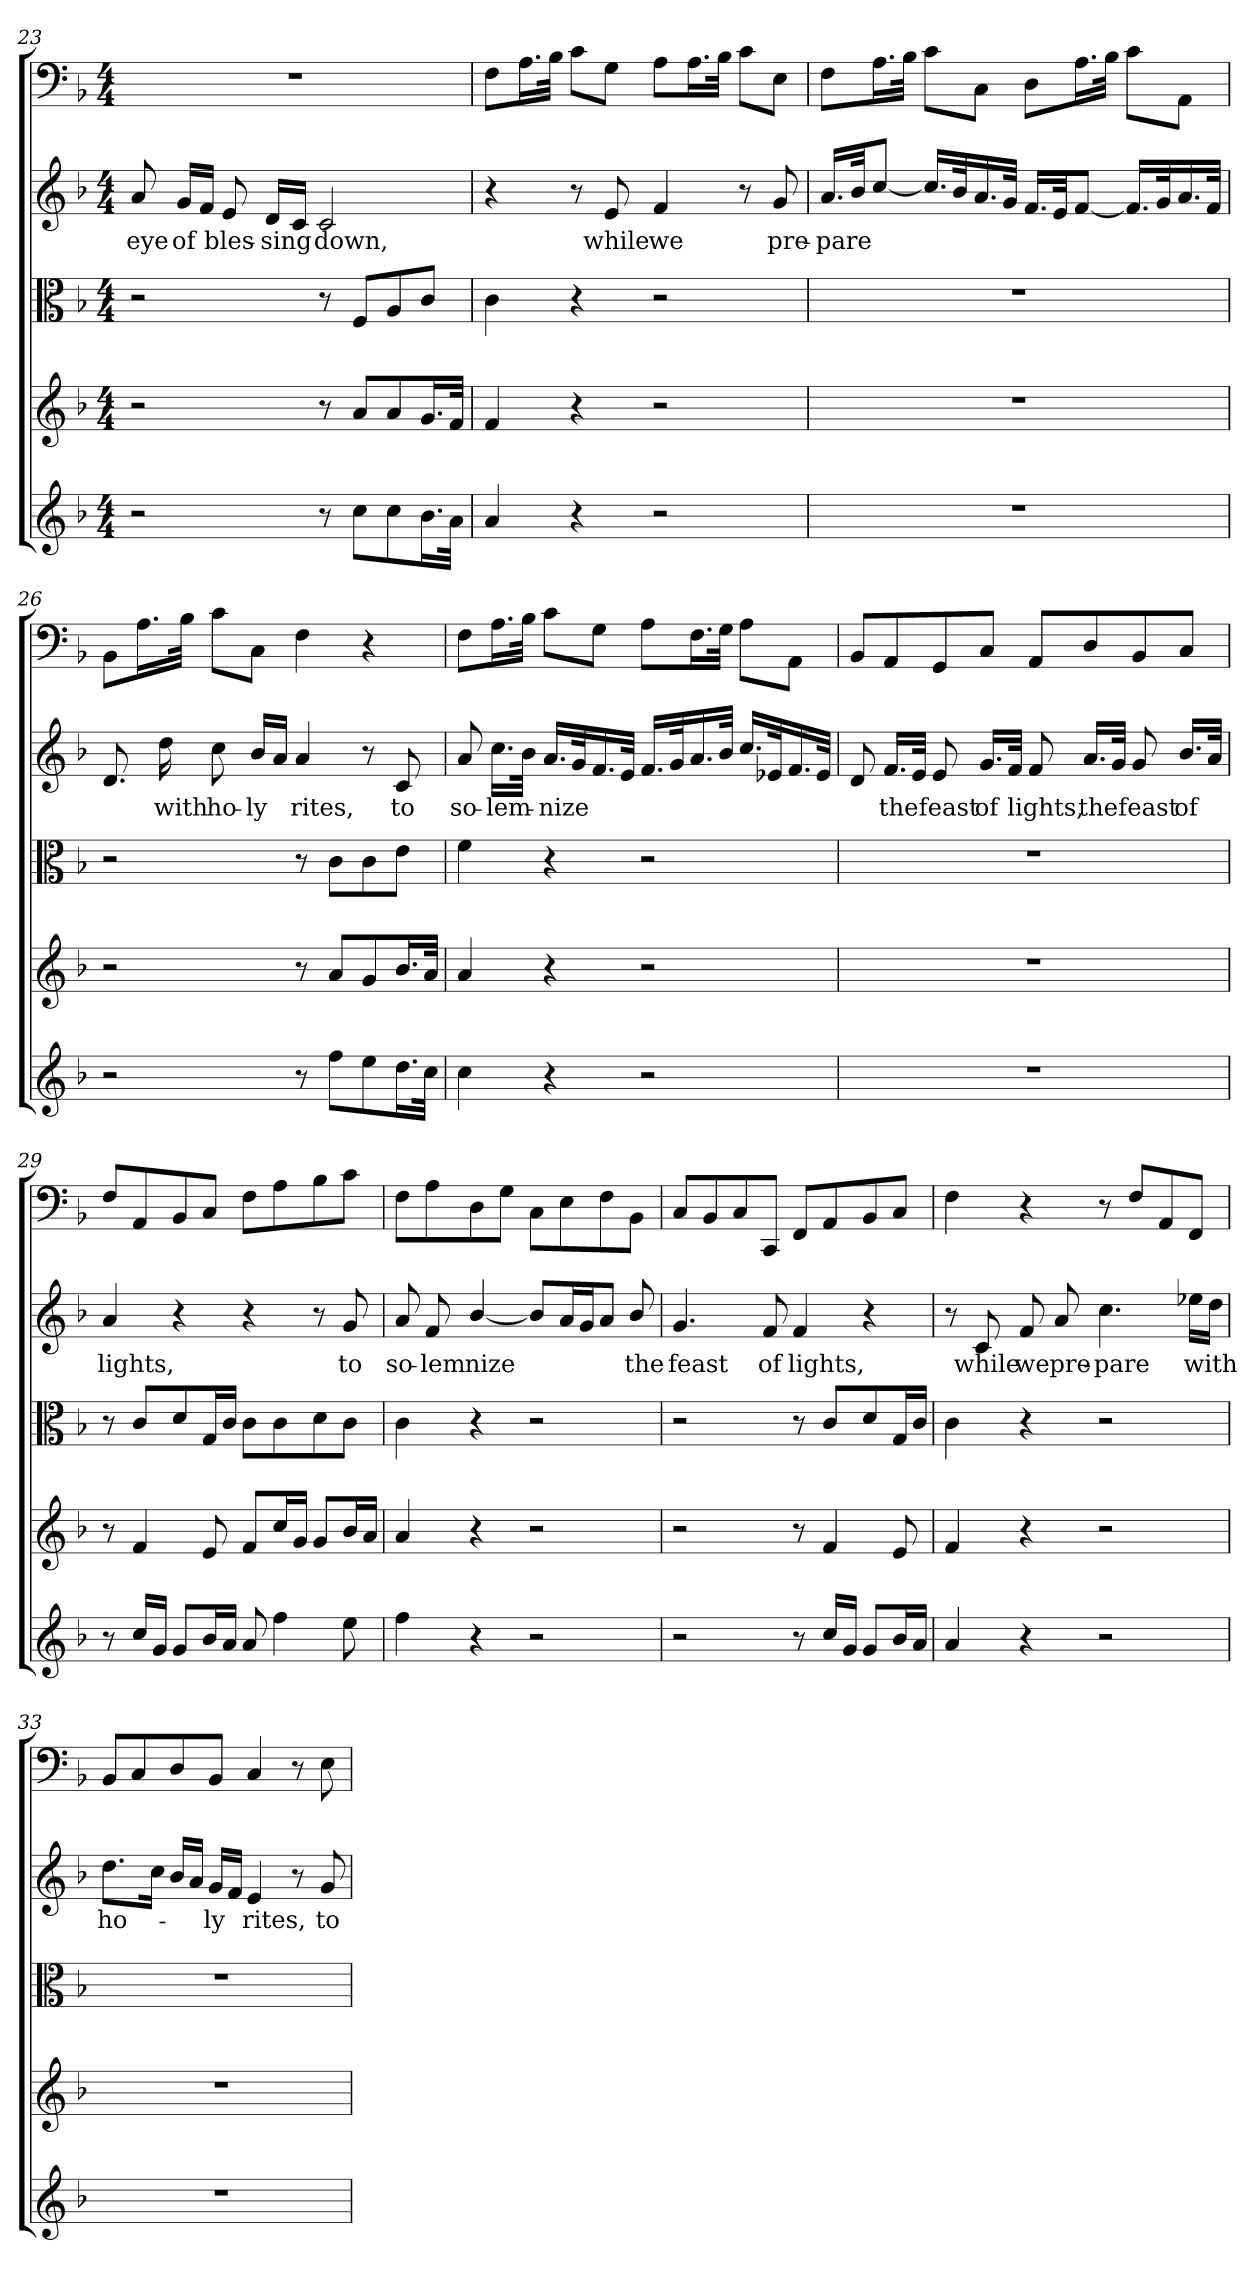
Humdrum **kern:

**kern	**kern	**kern	**kern	**text	**kern
*part5	*part4	*part3	*part2	*part2	*part1
*staff5	*staff4	*staff3	*staff2	*staff2	*staff1
*clefG2	*clefG2	*clefC3	*clefG2	*	*clefF4
*k[b-]	*k[b-]	*k[b-]	*k[b-]	*	*k[b-]
*F:	*F:	*F:	*F:	*	*F:
*M4/4	*M4/4	*M4/4	*M4/4	*	*M4/4
=23	=23	=23	=23	=23	=23
2r	2r	2r	8a/	eye	1r
.	.	.	16g/LL	of	.
.	.	.	16f/JJ	.	.
.	.	.	8e/	bles-	.
.	.	.	16d/LL	-sing	.
.	.	.	16c/JJ	.	.
8r	8r	8r	2c/	down,	.
8cc\L	8a/L	8F/L	.	.	.
8cc\	8a/	8A/	.	.	.
16.b-\L	16.g/L	8c/J	.	.	.
32a\JJk	32f/JJk	.	.	.	.
=24	=24	=24	=24	=24	=24
4a/	4f/	4c\	4r	.	8F\L
.	.	.	.	.	16.A\L
.	.	.	.	.	32B-\JJk
4r	4r	4r	8r	.	8c\L
.	.	.	8e/	while	8G\J
2r	2r	2r	4f/	we	8A\L
.	.	.	.	.	16.A\L
.	.	.	.	.	32B-\JJk
.	.	.	8r	.	8c\L
.	.	.	8g/	pre-	8E\J
=25	=25	=25	=25	=25	=25
1r	1r	1r	16.a/LL	-pare	8F\L
.	.	.	32b-/JK	.	.
.	.	.	[8cc/J	.	16.A\L
.	.	.	.	.	32B-\JJk
.	.	.	16.cc/LL]	.	8c\L
.	.	.	32b-/K	.	.
.	.	.	16.a/	.	8C\J
.	.	.	32g/JJk	.	.
.	.	.	16.f/LL	.	8D\L
.	.	.	32e/JK	.	.
.	.	.	[8f/J	.	16.A\L
.	.	.	.	.	32B-\JJk
.	.	.	16.f/LL]	.	8c\L
.	.	.	32g/K	.	.
.	.	.	16.a/	.	8AA\J
.	.	.	32f/JJk	.	.
=26	=26	=26	=26	=26	=26
2r	2r	2r	8.d/	.	8BB-\L
.	.	.	.	.	16.A\L
.	.	.	16dd\	with	.
.	.	.	.	.	32B-\JJk
.	.	.	8cc\	ho-	8c\L
.	.	.	16b-/LL	-ly	8C\J
.	.	.	16a/JJ	.	.
8r	8r	8r	4a/	rites,	4F\
8ff\L	8a/L	8c\L	.	.	.
8ee\	8g/	8c\	8r	.	4r
16.dd\L	16.b-/L	8e\J	8c/	to	.
32cc\JJk	32a/JJk	.	.	.	.
=27	=27	=27	=27	=27	=27
4cc\	4a/	4f\	8a/	so-	8F\L
.	.	.	16.cc\LL	-lem-	16.A\L
.	.	.	32b-\JJk	.	32B-\JJk
4r	4r	4r	16.a/LL	-nize	8c\L
.	.	.	32g/K	.	.
.	.	.	16.f/	.	8G\J
.	.	.	32e/JJk	.	.
2r	2r	2r	16.f/LL	.	8A\L
.	.	.	32g/K	.	.
.	.	.	16.a/	.	16.F\L
.	.	.	32b-/JJk	.	32G\JJk
.	.	.	16.cc/LL	.	8A\L
.	.	.	32e-X/K	.	.
.	.	.	16.f/	.	8AA\J
.	.	.	32e-/JJk	.	.
=28	=28	=28	=28	=28	=28
1r	1r	1r	8d/	.	8BB-/L
.	.	.	16.f/LL	the	8AA/
.	.	.	32e/JJk	.	.
.	.	.	8e/	feast	8GG/
.	.	.	16.g/LL	of	8C/J
.	.	.	32f/JJk	.	.
.	.	.	8f/	lights,	8AA/L
.	.	.	16.a/LL	the	8D/
.	.	.	32g/JJk	.	.
.	.	.	8g/	feast	8BB-/
.	.	.	16.b-/LL	of	8C/J
.	.	.	32a/JJk	.	.
=29	=29	=29	=29	=29	=29
8r	8r	8r	4a/	lights,	8F/L
16cc/LL	4f/	8c/L	.	.	8AA/
16g/JJ	.	.	.	.	.
8g/L	.	8d/	4r	.	8BB-/
16b-/L	8e/	16G/L	.	.	8C/J
16a/JJ	.	16c/JJ	.	.	.
8a/	8f/L	8c\L	4r	.	8F\L
4ff\	16cc/L	8c\	.	.	8A\
.	16g/JJ	.	.	.	.
.	8g/L	8d\	8r	.	8B-\
8ee\	16b-/L	8c\J	8g/	to	8c\J
.	16a/JJ	.	.	.	.
=30	=30	=30	=30	=30	=30
4ff\	4a/	4c\	8a/	so-	8F\L
.	.	.	8f/	-lem	8A\
4r	4r	4r	[4b-/	nize	8D\
.	.	.	.	.	8G\J
2r	2r	2r	8b-/L]	.	8C\L
.	.	.	16a/L	.	8E\
.	.	.	16g/J	.	.
.	.	.	8a/J	.	8F\
.	.	.	8b-/	the	8BB-\J
=31	=31	=31	=31	=31	=31
2r	2r	2r	4.g/	feast	8C/L
.	.	.	.	.	8BB-/
.	.	.	.	.	8C/
.	.	.	8f/	of	8CC/J
8r	8r	8r	4f/	lights,	8FF/L
16cc/LL	4f/	8c/L	.	.	8AA/
16g/JJ	.	.	.	.	.
8g/L	.	8d/	4r	.	8BB-/
16b-/L	8e/	16G/L	.	.	8C/J
16a/JJ	.	16c/JJ	.	.	.
=32	=32	=32	=32	=32	=32
4a/	4f/	4c\	8r	.	4F\
.	.	.	8c/	while	.
4r	4r	4r	8f/	we	4r
.	.	.	8a/	pre-	.
2r	2r	2r	4.cc\	-pare	8r
.	.	.	.	.	8F/L
.	.	.	.	.	8AA/
.	.	.	16ee-X\LL	with	8FF/J
.	.	.	16dd\JJ	.	.
=33	=33	=33	=33	=33	=33
1r	1r	1r	8.dd\L	ho-	8BB-/L
.	.	.	.	.	8C/
.	.	.	16cc\Jk	.	.
.	.	.	16b-/LL	.	8D/
.	.	.	16a/JJ	.	.
.	.	.	16g/LL	-ly	8BB-/J
.	.	.	16f/JJ	.	.
.	.	.	4e/	rites,	4C/
.	.	.	8r	.	8r
.	.	.	8g/	to	8E\
=	=	=	=	=	=
*-	*-	*-	*-	*-	*-
